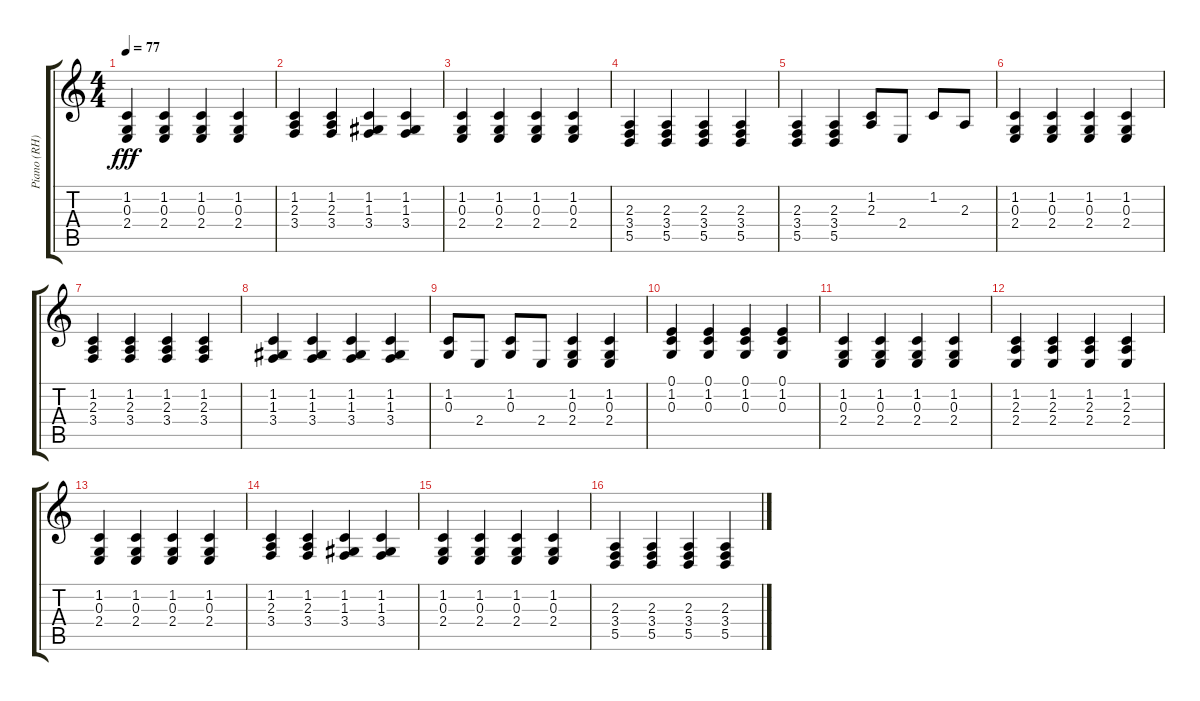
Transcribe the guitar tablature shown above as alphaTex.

\track ("Piano (RH)" "Piano (RH)") {instrument acousticgrandpiano}
\staff {score tabs}
\tuning (E4 B3 G3 D3 A2 E2) {hide}
\ts (4 4)
\tempo 77
\clef g2
\ks c
(1.2 0.3 2.4).4{dy fff} (1.2 0.3 2.4).4 (1.2 0.3 2.4).4 (1.2 0.3 2.4).4 |
(1.2 2.3 3.4).4 (1.2 2.3 3.4).4 (1.2 1.3 3.4).4 (1.2 1.3 3.4).4 |
(1.2 0.3 2.4).4 (1.2 0.3 2.4).4 (1.2 0.3 2.4).4 (1.2 0.3 2.4).4 |
(2.3 3.4 5.5).4 (2.3 3.4 5.5).4 (2.3 3.4 5.5).4 (2.3 3.4 5.5).4 |
(2.3 3.4 5.5).4 (2.3 3.4 5.5).4 (1.2 2.3).8 2.4.8 1.2.8 2.3.8 |
(1.2 0.3 2.4).4 (1.2 0.3 2.4).4 (1.2 0.3 2.4).4 (1.2 0.3 2.4).4 |
(1.2 2.3 3.4).4 (1.2 2.3 3.4).4 (1.2 2.3 3.4).4 (1.2 2.3 3.4).4 |
(1.2 1.3 3.4).4 (1.2 1.3 3.4).4 (1.2 1.3 3.4).4 (1.2 1.3 3.4).4 |
(1.2 0.3).8 2.4.8 (1.2 0.3).8 2.4.8 (1.2 0.3 2.4).4 (1.2 0.3 2.4).4 |
(0.1 1.2 0.3).4 (0.1 1.2 0.3).4 (0.1 1.2 0.3).4 (0.1 1.2 0.3).4 |
(1.2 0.3 2.4).4 (1.2 0.3 2.4).4 (1.2 0.3 2.4).4 (1.2 0.3 2.4).4 |
(1.2 2.3 2.4).4 (1.2 2.3 2.4).4 (1.2 2.3 2.4).4 (1.2 2.3 2.4).4 |
(1.2 0.3 2.4).4 (1.2 0.3 2.4).4 (1.2 0.3 2.4).4 (1.2 0.3 2.4).4 |
(1.2 2.3 3.4).4 (1.2 2.3 3.4).4 (1.2 1.3 3.4).4 (1.2 1.3 3.4).4 |
(1.2 0.3 2.4).4 (1.2 0.3 2.4).4 (1.2 0.3 2.4).4 (1.2 0.3 2.4).4 |
(2.3 3.4 5.5).4 (2.3 3.4 5.5).4 (2.3 3.4 5.5).4 (2.3 3.4 5.5).4
